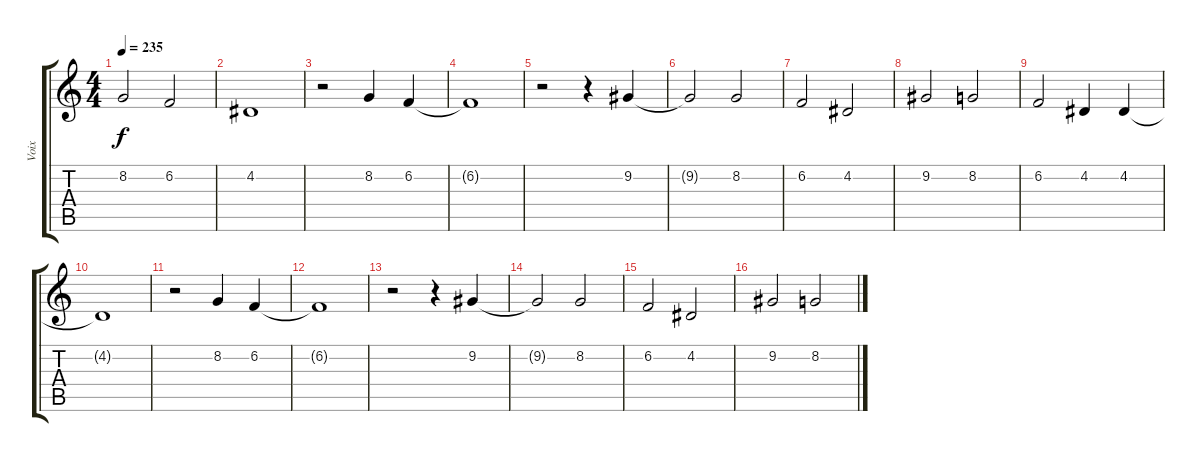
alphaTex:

\track ("Voix" "Voix") {instrument lead6voice}
\staff {score tabs}
\tuning (E4 B3 G3 D3 A2 E2) {hide}
\ts (4 4)
\tempo 235
\clef g2
\ks c
8.2.2{dy f} 6.2.2 |
4.2.1 |
r.2 8.2.4 6.2.4 |
6.2{t}.1 |
r.2 r.4 9.2.4 |
9.2{t}.2 8.2.2 |
6.2.2 4.2.2 |
9.2.2 8.2.2 |
6.2.2 4.2.4 4.2.4 |
4.2{t}.1 |
r.2 8.2.4 6.2.4 |
6.2{t}.1 |
r.2 r.4 9.2.4 |
9.2{t}.2 8.2.2 |
6.2.2 4.2.2 |
9.2.2 8.2.2
